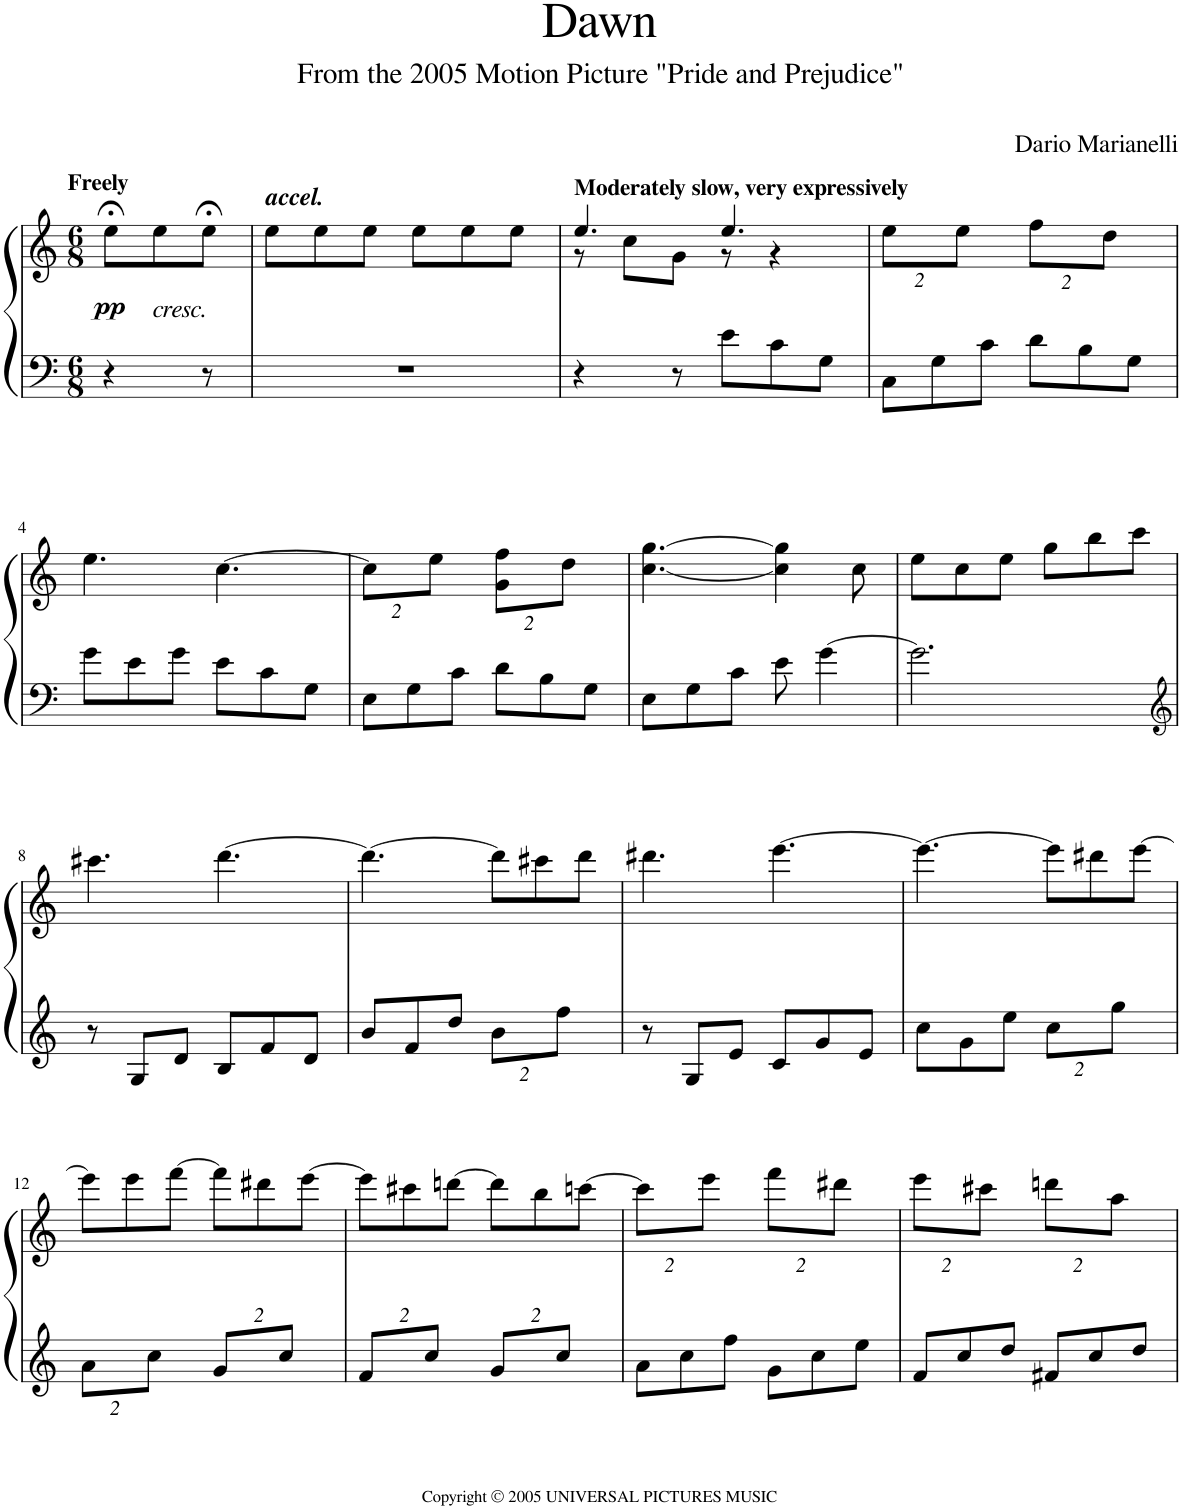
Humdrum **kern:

**kern	**kern	**dynam
*part1	*part1	*part1
*staff2	*staff1	*staff1/2
*I"Piano	*	*
*I'Pno.	*	*
*clefF4	*clefG2	*
*k[]	*k[]	*
*M6/8	*M6/8	*
=	=	=
!	!LO:TX:a:B:t=Freely	!
!	!	!LO:DY:b
4r	8ee;<\L	pp
!	!LO:TX:b:i:t=cresc.	!
.	8ee\	.
8r	8ee;<\J	.
=1	=1	=1
!	!LO:TX:a:Bi:t=accel.	!
2.r	8ee\L	.
.	8ee\	.
.	8ee\J	.
.	8ee\L	.
.	8ee\	.
.	8ee\J	.
=2	=2	=2
*	*^	*
!	!LO:TX:a:B:t=Moderately slow, very expressively	!	!
4r	4.ee/	8r	.
.	.	8cc\L	.
8r	.	8g\J	.
8e\L	4.ee/	8r	.
8c\	.	4r	.
8G\J	.	.	.
*	*v	*v	*
=3	=3	=3
*	*Xbrackettup	*
8C\L	16%3ee\L	.
8G\	.	.
.	16%3ee\J	.
8c\J	.	.
8d\L	16%3ff\L	.
8B\	.	.
.	16%3dd\J	.
8G\J	.	.
!!LO:LB:g=z
=4	=4	=4
8g\L	4.ee\	.
8e\	.	.
8g\J	.	.
8e\L	[4.cc\	.
8c\	.	.
8G\J	.	.
=5	=5	=5
8E\L	16%3cc\L]	.
8G\	.	.
.	16%3ee\J	.
8c\J	.	.
8d\L	16%3g\ 16%3ff\L	.
8B\	.	.
.	16%3dd\J	.
8G\J	.	.
=6	=6	=6
8E\L	[4.cc\ [4.gg\	.
8G\	.	.
8c\J	.	.
8e\	4cc\] 4gg\]	.
[4g\	.	.
.	8cc\	.
=7	=7	=7
2.g\]	8ee\L	.
.	8cc\	.
.	8ee\J	.
.	8gg\L	.
.	8bb\	.
.	8ccc\J	.
!!LO:LB:g=z
=8	=8	=8
*clefG2	*	*
8r	4.ccc#X\	.
8G/L	.	.
8d/J	.	.
8B/L	[4.ddd\	.
8f/	.	.
8d/J	.	.
=9	=9	=9
8b/L	4.ddd\_	.
8f/	.	.
8dd/J	.	.
*Xbrackettup	*	*
16%3b\L	8ddd\L]	.
.	8ccc#X\	.
16%3ff\J	.	.
.	8ddd\J	.
=10	=10	=10
8r	4.ddd#X\	.
8G/L	.	.
8e/J	.	.
8c/L	[4.eee\	.
8g/	.	.
8e/J	.	.
=11	=11	=11
8cc\L	4.eee\_	.
8g\	.	.
8ee\J	.	.
16%3cc\L	8eee\L]	.
.	8ddd#X\	.
16%3gg\J	.	.
.	[8eee\J	.
!!LO:LB:g=z
=12	=12	=12
16%3a\L	8eee\L]	.
.	8eee\	.
16%3cc\J	.	.
.	[8fff\J	.
16%3g/L	8fff\L]	.
.	8ddd#X\	.
16%3cc/J	.	.
.	[8eee\J	.
=13	=13	=13
16%3f/L	8eee\L]	.
.	8ccc#X\	.
16%3cc/J	.	.
.	[8dddn\J	.
16%3g/L	8ddd\L]	.
.	8bb\	.
16%3cc/J	.	.
.	[8cccn\J	.
=14	=14	=14
8a\L	16%3ccc\L]	.
8cc\	.	.
.	16%3eee\J	.
8ff\J	.	.
8g\L	16%3fff\L	.
8cc\	.	.
.	16%3ddd#X\J	.
8ee\J	.	.
=15	=15	=15
8f/L	16%3eee\L	.
8cc/	.	.
.	16%3ccc#X\J	.
8dd/J	.	.
8f#X/L	16%3dddn\L	.
8cc/	.	.
.	16%3aa\J	.
8dd/J	.	.
=	=	=
*-	*-	*-
